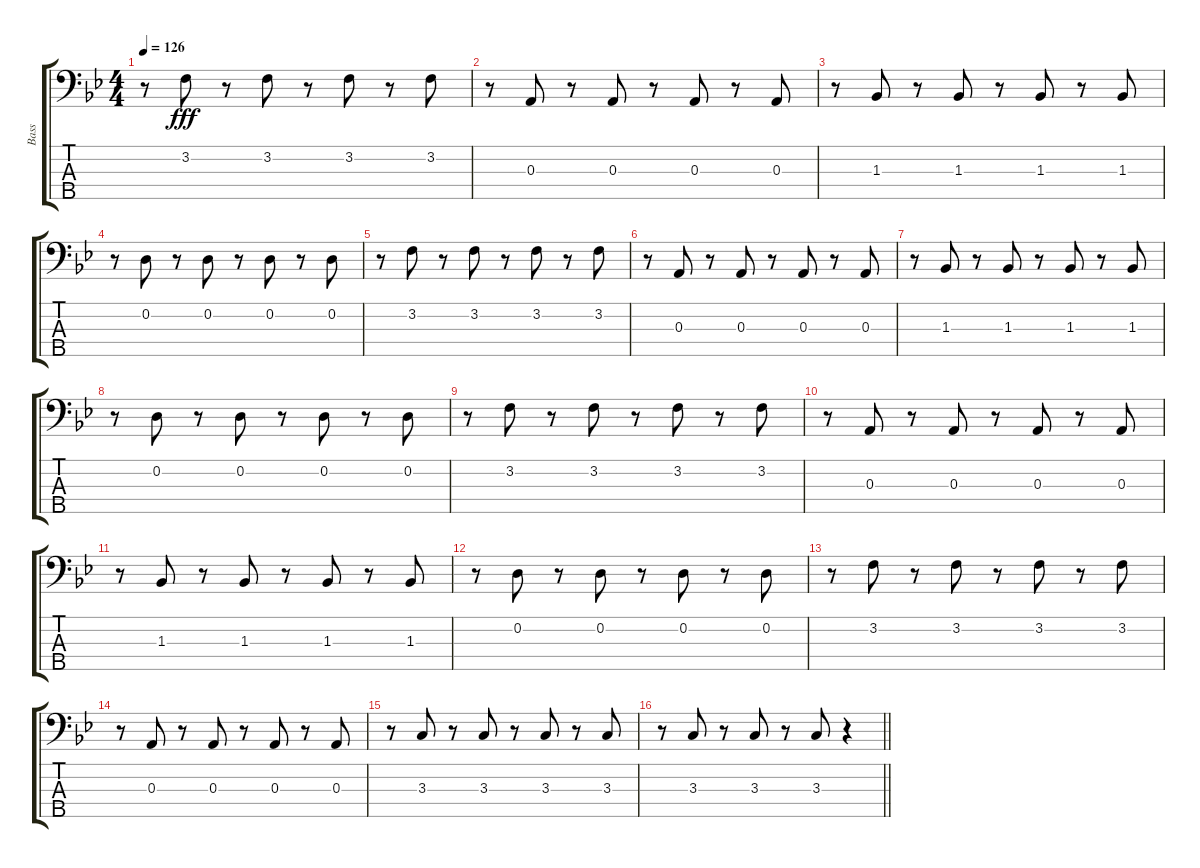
\track ("Bass" "Bass") {instrument synthbass2}
\staff {score tabs}
\tuning (G2 D2 A1 E1 B0) {hide}
\ts (4 4)
\tempo 126
\clef f4
\ks bb
r.8{dy fff} 3.2.8 r.8 3.2.8 r.8 3.2.8 r.8 3.2.8 |
r.8 0.3.8 r.8 0.3.8 r.8 0.3.8 r.8 0.3.8 |
r.8 1.3.8 r.8 1.3.8 r.8 1.3.8 r.8 1.3.8 |
r.8 0.2.8 r.8 0.2.8 r.8 0.2.8 r.8 0.2.8 |
r.8 3.2.8 r.8 3.2.8 r.8 3.2.8 r.8 3.2.8 |
r.8 0.3.8 r.8 0.3.8 r.8 0.3.8 r.8 0.3.8 |
r.8 1.3.8 r.8 1.3.8 r.8 1.3.8 r.8 1.3.8 |
r.8 0.2.8 r.8 0.2.8 r.8 0.2.8 r.8 0.2.8 |
r.8 3.2.8 r.8 3.2.8 r.8 3.2.8 r.8 3.2.8 |
r.8 0.3.8 r.8 0.3.8 r.8 0.3.8 r.8 0.3.8 |
r.8 1.3.8 r.8 1.3.8 r.8 1.3.8 r.8 1.3.8 |
r.8 0.2.8 r.8 0.2.8 r.8 0.2.8 r.8 0.2.8 |
r.8 3.2.8 r.8 3.2.8 r.8 3.2.8 r.8 3.2.8 |
r.8 0.3.8 r.8 0.3.8 r.8 0.3.8 r.8 0.3.8 |
r.8 3.3.8 r.8 3.3.8 r.8 3.3.8 r.8 3.3.8 |
\barLineRight lightlight
r.8 3.3.8 r.8 3.3.8 r.8 3.3.8 r.4
